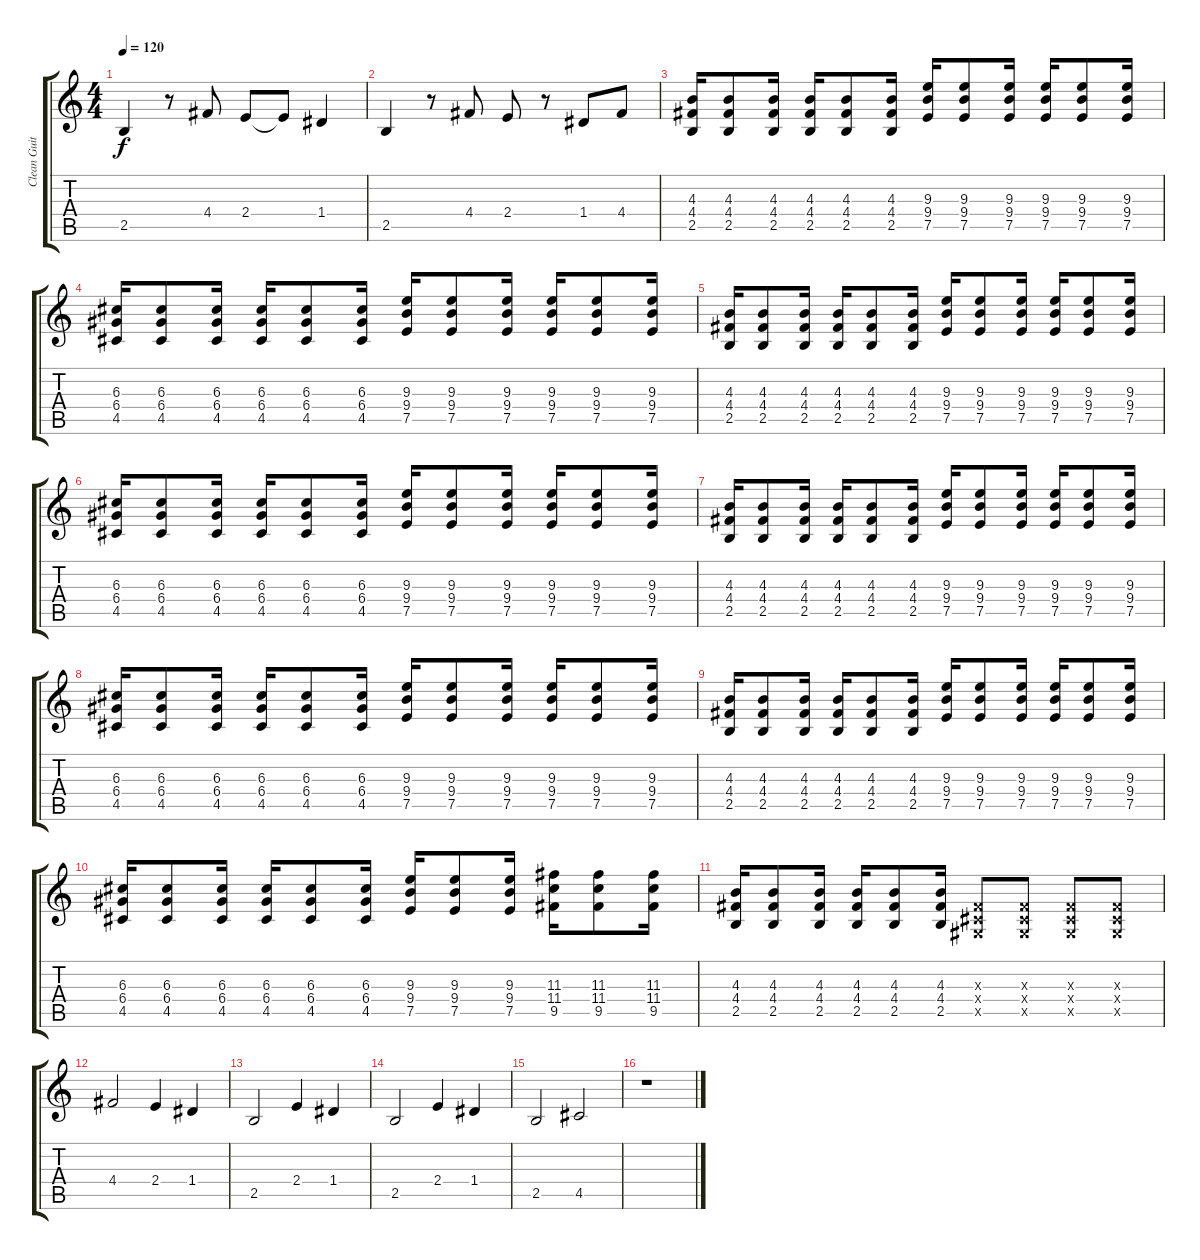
\track ("Clean Guitar" "Clean Guit") {instrument electricguitarclean}
\staff {score tabs}
\tuning (E4 B3 G3 D3 A2 E2) {hide}
\ts (4 4)
\tempo 120
\clef g2
\ks c
2.5.4{dy f} r.8 4.4.8 2.4.8 2.4{t}.8 1.4.4 |
2.5.4 r.8 4.4.8 2.4.8 r.8 1.4.8 4.4.8 |
(4.3 4.4 2.5).16 (4.3 4.4 2.5).8 (4.3 4.4 2.5).16 (4.3 4.4 2.5).16 (4.3 4.4 2.5).8 (4.3 4.4 2.5).16 (9.3 9.4 7.5).16 (9.3 9.4 7.5).8 (9.3 9.4 7.5).16 (9.3 9.4 7.5).16 (9.3 9.4 7.5).8 (9.3 9.4 7.5).16 |
(6.3 6.4 4.5).16 (6.3 6.4 4.5).8 (6.3 6.4 4.5).16 (6.3 6.4 4.5).16 (6.3 6.4 4.5).8 (6.3 6.4 4.5).16 (9.3 9.4 7.5).16 (9.3 9.4 7.5).8 (9.3 9.4 7.5).16 (9.3 9.4 7.5).16 (9.3 9.4 7.5).8 (9.3 9.4 7.5).16 |
(4.3 4.4 2.5).16 (4.3 4.4 2.5).8 (4.3 4.4 2.5).16 (4.3 4.4 2.5).16 (4.3 4.4 2.5).8 (4.3 4.4 2.5).16 (9.3 9.4 7.5).16 (9.3 9.4 7.5).8 (9.3 9.4 7.5).16 (9.3 9.4 7.5).16 (9.3 9.4 7.5).8 (9.3 9.4 7.5).16 |
(6.3 6.4 4.5).16 (6.3 6.4 4.5).8 (6.3 6.4 4.5).16 (6.3 6.4 4.5).16 (6.3 6.4 4.5).8 (6.3 6.4 4.5).16 (9.3 9.4 7.5).16 (9.3 9.4 7.5).8 (9.3 9.4 7.5).16 (9.3 9.4 7.5).16 (9.3 9.4 7.5).8 (9.3 9.4 7.5).16 |
(4.3 4.4 2.5).16 (4.3 4.4 2.5).8 (4.3 4.4 2.5).16 (4.3 4.4 2.5).16 (4.3 4.4 2.5).8 (4.3 4.4 2.5).16 (9.3 9.4 7.5).16 (9.3 9.4 7.5).8 (9.3 9.4 7.5).16 (9.3 9.4 7.5).16 (9.3 9.4 7.5).8 (9.3 9.4 7.5).16 |
(6.3 6.4 4.5).16 (6.3 6.4 4.5).8 (6.3 6.4 4.5).16 (6.3 6.4 4.5).16 (6.3 6.4 4.5).8 (6.3 6.4 4.5).16 (9.3 9.4 7.5).16 (9.3 9.4 7.5).8 (9.3 9.4 7.5).16 (9.3 9.4 7.5).16 (9.3 9.4 7.5).8 (9.3 9.4 7.5).16 |
(4.3 4.4 2.5).16 (4.3 4.4 2.5).8 (4.3 4.4 2.5).16 (4.3 4.4 2.5).16 (4.3 4.4 2.5).8 (4.3 4.4 2.5).16 (9.3 9.4 7.5).16 (9.3 9.4 7.5).8 (9.3 9.4 7.5).16 (9.3 9.4 7.5).16 (9.3 9.4 7.5).8 (9.3 9.4 7.5).16 |
(6.3 6.4 4.5).16 (6.3 6.4 4.5).8 (6.3 6.4 4.5).16 (6.3 6.4 4.5).16 (6.3 6.4 4.5).8 (6.3 6.4 4.5).16 (9.3 9.4 7.5).16 (9.3 9.4 7.5).8 (9.3 9.4 7.5).16 (11.3 11.4 9.5).16 (11.3 11.4 9.5).8 (11.3 11.4 9.5).16 |
(4.3 4.4 2.5).16 (4.3 4.4 2.5).8 (4.3 4.4 2.5).16 (4.3 4.4 2.5).16 (4.3 4.4 2.5).8 (4.3 4.4 2.5).16 (-1.3{x} -1.4{x} -1.5{x}).8 (-1.3{x} -1.4{x} -1.5{x}).8 (-1.3{x} -1.4{x} -1.5{x}).8 (-1.3{x} -1.4{x} -1.5{x}).8 |
4.4.2 2.4.4 1.4.4 |
2.5.2 2.4.4 1.4.4 |
2.5.2 2.4.4 1.4.4 |
2.5.2 4.5.2 |
r.1
